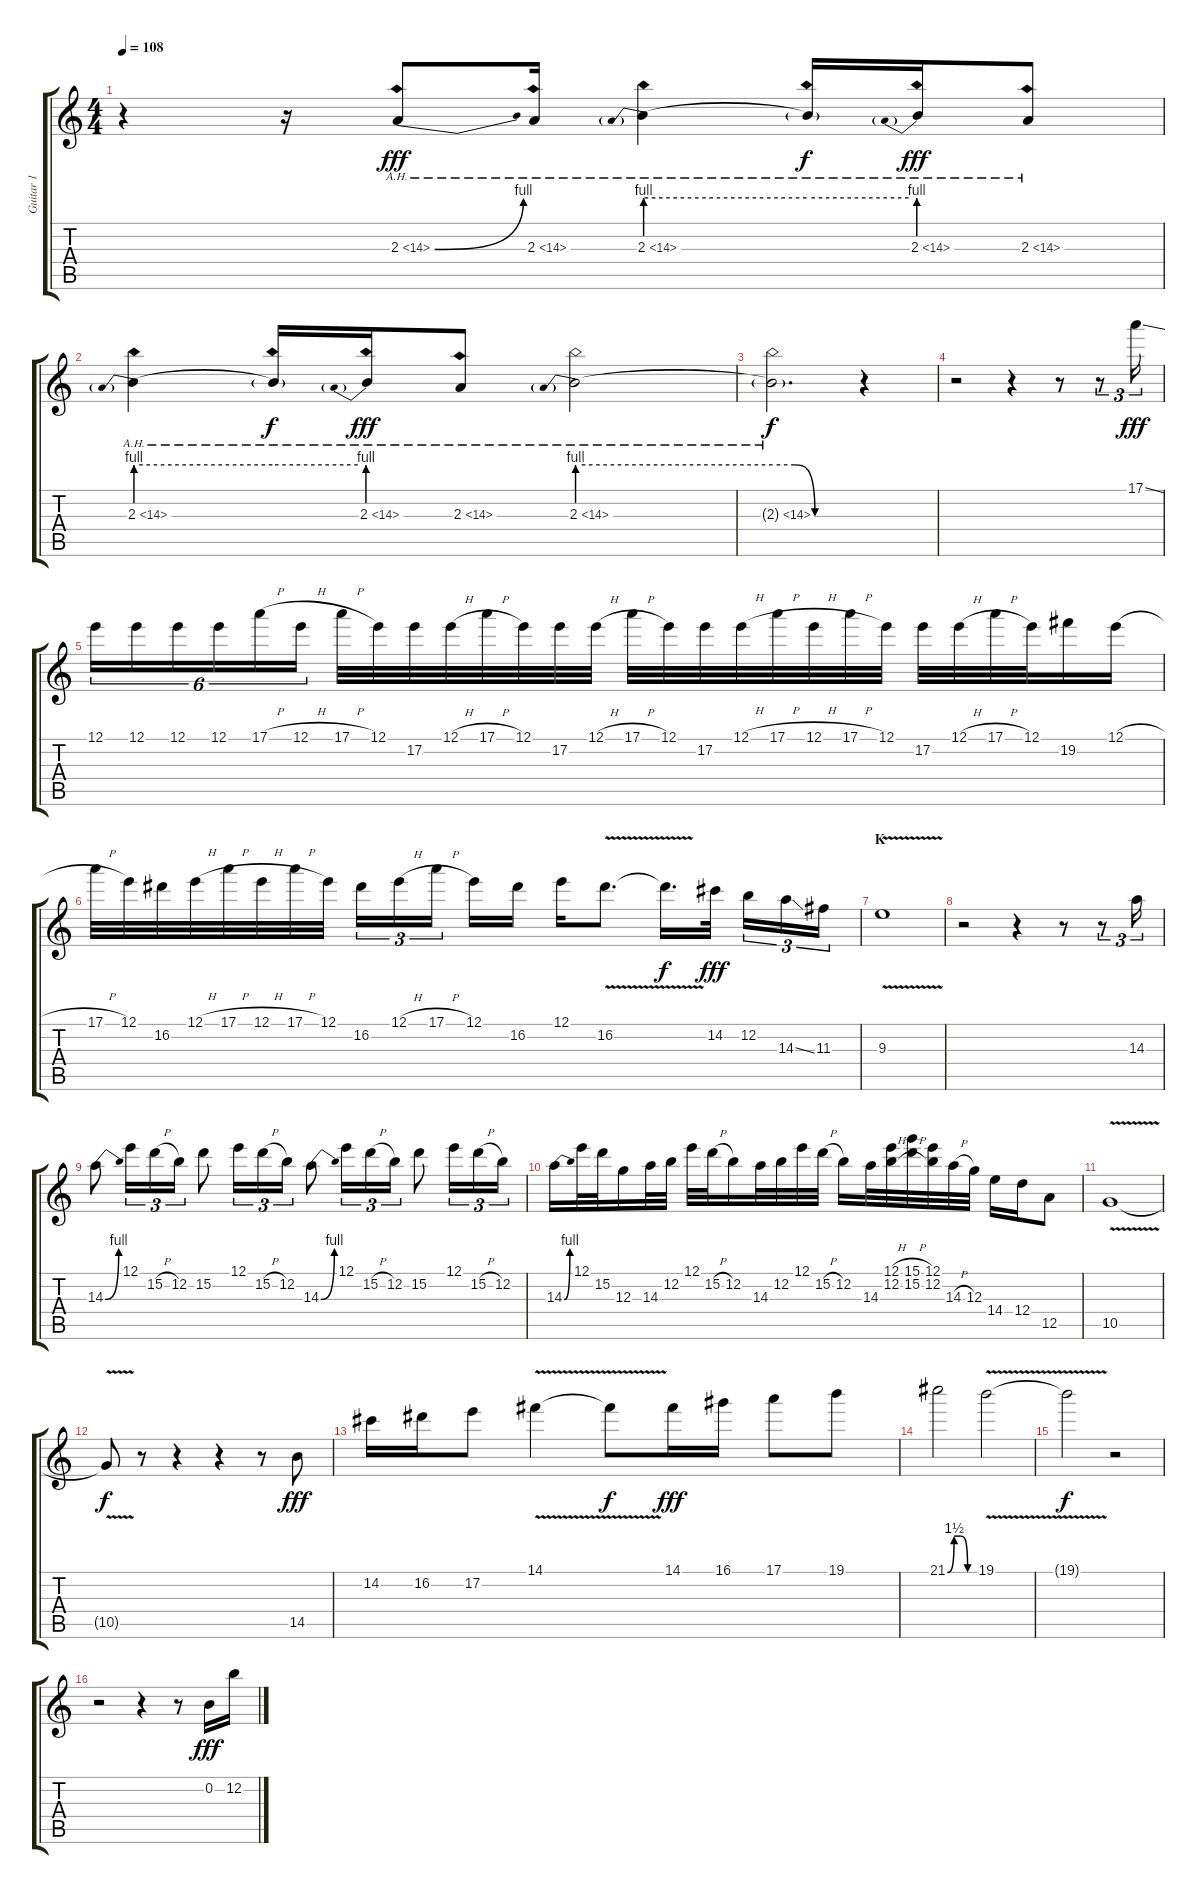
\track ("Guitar 1" "Guitar 1") {instrument distortionguitar}
\staff {score tabs}
\tuning (E4 B3 G3 D3 A2 E2) {hide}
\ts (4 4)
\tempo 108
\clef g2
\ks c
r.4{dy f} r.16 2.3{be (bend 0 0 60 4) ah 12}.8{dy fff} 2.3{ah 12}.16 2.3{be (prebend 0 4 60 4) ah 12}.4 2.3{be (hold 0 4 60 4) ah 12 t}.16{dy f} 2.3{be (prebend 0 4 60 4) ah 12}.16{dy fff} 2.3{ah 12}.8 |
2.3{be (prebend 0 4 60 4) ah 12}.4 2.3{be (hold 0 4 60 4) ah 12 t}.16{dy f} 2.3{be (prebend 0 4 60 4) ah 12}.16{dy fff} 2.3{ah 12}.8 2.3{be (prebend 0 4 60 4) ah 12}.2 |
2.3{be (custom 0 4 15 4 30 0 60 0) ah 12 t}.2{d dy f} r.4 |
r.2 r.4 r.8 r.8{tu (3 2)} 17.1{ss}.16{tu (3 2) dy fff} |
12.1.16{tu (6 4)} 12.1.16{tu (6 4)} 12.1.16{tu (6 4)} 12.1.16{tu (6 4)} 17.1{h}.16{tu (6 4)} 12.1{h}.16{tu (6 4)} 17.1{h}.32 12.1.32 17.2.32 12.1{h}.32 17.1{h}.32 12.1.32 17.2.32 12.1{h}.32 17.1{h}.32 12.1.32 17.2.32 12.1{h}.32 17.1{h}.32 12.1{h}.32 17.1{h}.32 12.1.32 17.2.32 12.1{h}.32 17.1{h}.32 12.1.32 19.2.16 12.1{h}.16 |
17.1{h}.32 12.1.32 16.2.32 12.1{h}.32 17.1{h}.32 12.1{h}.32 17.1{h}.32 12.1.32 16.2.16{tu (3 2)} 12.1{h}.16{tu (3 2)} 17.1{h}.16{tu (3 2)} 12.1.16 16.2.16 12.1.16 16.2{v}.8{d} 16.2{v t}.16{d dy f} 14.2.32{dy fff} 12.2.16{tu (3 2)} 14.3{ss}.16{tu (3 2)} 11.3.16{tu (3 2)} |
\section ("" "K")
9.3{v}.1 |
r.2 r.4 r.8 r.8{tu (3 2)} 14.3.16{tu (3 2)} |
14.3{be (bend 0 0 60 4)}.8 12.1.16{tu (3 2)} 15.2{h}.16{tu (3 2)} 12.2.16{tu (3 2)} 15.2.8 12.1.16{tu (3 2)} 15.2{h}.16{tu (3 2)} 12.2.16{tu (3 2)} 14.3{be (bend 0 0 60 4)}.8 12.1.16{tu (3 2)} 15.2{h}.16{tu (3 2)} 12.2.16{tu (3 2)} 15.2.8 12.1.16{tu (3 2)} 15.2{h}.16{tu (3 2)} 12.2.16{tu (3 2)} |
14.3{be (bend 0 0 60 4)}.16 12.1.32 15.2.32 12.3.16 14.3.32 12.2.32 12.1.32 15.2{h}.32 12.2.16 14.3.32 12.2.32 12.1.32 15.2{h}.32 12.2.16 14.3.32 (12.1{h} 12.2{h}).32 (15.1{h} 15.2{h}).32 (12.1 12.2).32 14.3{h}.32 12.3.32 14.4.16 12.4.16 12.5.8 |
10.5{v}.1 |
10.5{v t}.8{dy f} r.8 r.4 r.4 r.8 14.5.8{dy fff} |
14.2.16 16.2.16 17.2.8 14.1{v}.4 14.1{v t}.8{dy f} 14.1.16{dy fff} 16.1.16 17.1.8 19.1.8 |
21.1{be (custom 0 0 15 6 30 6 45 0 60 0)}.2 19.1{v}.2 |
19.1{v t}.2{dy f} r.2 |
r.2 r.4 r.8 0.2.16{dy fff} 12.2.16
